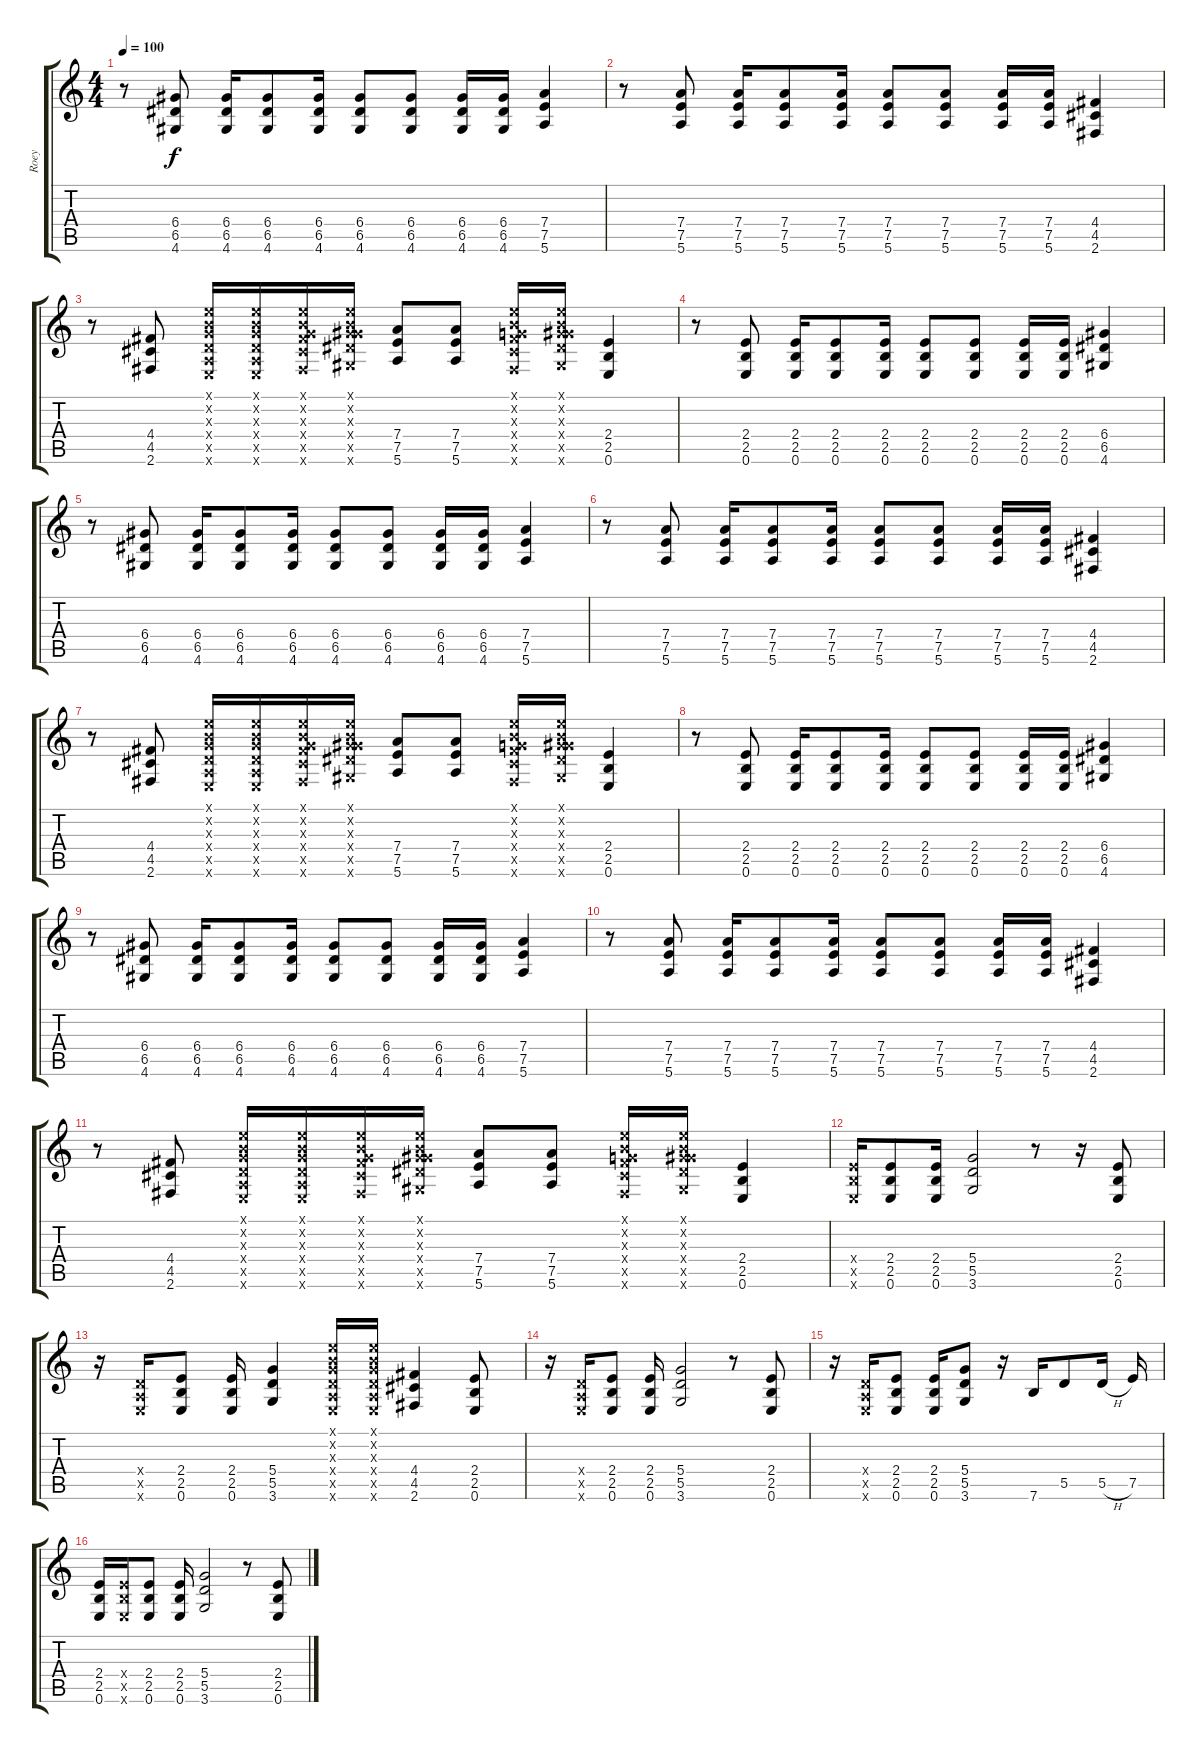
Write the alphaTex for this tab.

\track ("Roey" "Roey") {instrument overdrivenguitar}
\staff {score tabs}
\tuning (E4 B3 G3 D3 A2 E2) {hide}
\ts (4 4)
\tempo 100
\clef g2
\ks c
r.8{dy f} (6.4 6.5 4.6).8 (6.4 6.5 4.6).16 (6.4 6.5 4.6).8 (6.4 6.5 4.6).16 (6.4 6.5 4.6).8 (6.4 6.5 4.6).8 (6.4 6.5 4.6).16 (6.4 6.5 4.6).16 (7.4 7.5 5.6).4 |
r.8 (7.4 7.5 5.6).8 (7.4 7.5 5.6).16 (7.4 7.5 5.6).8 (7.4 7.5 5.6).16 (7.4 7.5 5.6).8 (7.4 7.5 5.6).8 (7.4 7.5 5.6).16 (7.4 7.5 5.6).16 (4.4 4.5 2.6).4 |
r.8 (4.4 4.5 2.6).8 (0.1{x} 0.2{x} 0.3{x} 0.4{x} 0.5{x} 0.6{x}).16 (0.1{x} 0.2{x} 0.3{x} 0.4{x} 0.5{x} 0.6{x}).16 (0.1{x} 0.2{x} 0.3{x} 4.4{x} 4.5{x} 2.6{x}).16 (0.1{x} 0.2{x} 0.3{x} 6.4{x} 6.5{x} 4.6{x}).16 (7.4 7.5 5.6).8 (7.4 7.5 5.6).8 (0.1{x} 0.2{x} 0.3{x} 4.4{x} 4.5{x} 2.6{x}).16 (0.1{x} 0.2{x} 0.3{x} 6.4{x} 6.5{x} 4.6{x}).16 (2.4 2.5 0.6).4 |
r.8 (2.4 2.5 0.6).8 (2.4 2.5 0.6).16 (2.4 2.5 0.6).8 (2.4 2.5 0.6).16 (2.4 2.5 0.6).8 (2.4 2.5 0.6).8 (2.4 2.5 0.6).16 (2.4 2.5 0.6).16 (6.4 6.5 4.6).4 |
r.8 (6.4 6.5 4.6).8 (6.4 6.5 4.6).16 (6.4 6.5 4.6).8 (6.4 6.5 4.6).16 (6.4 6.5 4.6).8 (6.4 6.5 4.6).8 (6.4 6.5 4.6).16 (6.4 6.5 4.6).16 (7.4 7.5 5.6).4 |
r.8 (7.4 7.5 5.6).8 (7.4 7.5 5.6).16 (7.4 7.5 5.6).8 (7.4 7.5 5.6).16 (7.4 7.5 5.6).8 (7.4 7.5 5.6).8 (7.4 7.5 5.6).16 (7.4 7.5 5.6).16 (4.4 4.5 2.6).4 |
r.8 (4.4 4.5 2.6).8 (0.1{x} 0.2{x} 0.3{x} 0.4{x} 0.5{x} 0.6{x}).16 (0.1{x} 0.2{x} 0.3{x} 0.4{x} 0.5{x} 0.6{x}).16 (0.1{x} 0.2{x} 0.3{x} 4.4{x} 4.5{x} 2.6{x}).16 (0.1{x} 0.2{x} 0.3{x} 6.4{x} 6.5{x} 4.6{x}).16 (7.4 7.5 5.6).8 (7.4 7.5 5.6).8 (0.1{x} 0.2{x} 0.3{x} 4.4{x} 4.5{x} 2.6{x}).16 (0.1{x} 0.2{x} 0.3{x} 6.4{x} 6.5{x} 4.6{x}).16 (2.4 2.5 0.6).4 |
r.8 (2.4 2.5 0.6).8 (2.4 2.5 0.6).16 (2.4 2.5 0.6).8 (2.4 2.5 0.6).16 (2.4 2.5 0.6).8 (2.4 2.5 0.6).8 (2.4 2.5 0.6).16 (2.4 2.5 0.6).16 (6.4 6.5 4.6).4 |
r.8 (6.4 6.5 4.6).8 (6.4 6.5 4.6).16 (6.4 6.5 4.6).8 (6.4 6.5 4.6).16 (6.4 6.5 4.6).8 (6.4 6.5 4.6).8 (6.4 6.5 4.6).16 (6.4 6.5 4.6).16 (7.4 7.5 5.6).4 |
r.8 (7.4 7.5 5.6).8 (7.4 7.5 5.6).16 (7.4 7.5 5.6).8 (7.4 7.5 5.6).16 (7.4 7.5 5.6).8 (7.4 7.5 5.6).8 (7.4 7.5 5.6).16 (7.4 7.5 5.6).16 (4.4 4.5 2.6).4 |
r.8 (4.4 4.5 2.6).8 (0.1{x} 0.2{x} 0.3{x} 0.4{x} 0.5{x} 0.6{x}).16 (0.1{x} 0.2{x} 0.3{x} 0.4{x} 0.5{x} 0.6{x}).16 (0.1{x} 0.2{x} 0.3{x} 4.4{x} 4.5{x} 2.6{x}).16 (0.1{x} 0.2{x} 0.3{x} 6.4{x} 6.5{x} 4.6{x}).16 (7.4 7.5 5.6).8 (7.4 7.5 5.6).8 (0.1{x} 0.2{x} 0.3{x} 4.4{x} 4.5{x} 2.6{x}).16 (0.1{x} 0.2{x} 0.3{x} 6.4{x} 6.5{x} 4.6{x}).16 (2.4 2.5 0.6).4 |
(2.4{x} 2.5{x} 0.6{x}).16 (2.4 2.5 0.6).8 (2.4 2.5 0.6).16 (5.4 5.5 3.6).2 r.8 r.16 (2.4 2.5 0.6).8 |
r.16 (0.4{x} 0.5{x} 0.6{x}).16 (2.4 2.5 0.6).8 (2.4 2.5 0.6).16 (5.4 5.5 3.6).4 (0.1{x} 0.2{x} 0.3{x} 0.4{x} 0.5{x} 0.6{x}).16 (0.1{x} 0.2{x} 0.3{x} 0.4{x} 0.5{x} 0.6{x}).16 (4.4 4.5 2.6).4 (2.4 2.5 0.6).8 |
r.16 (0.4{x} 0.5{x} 0.6{x}).16 (2.4 2.5 0.6).8 (2.4 2.5 0.6).16 (5.4 5.5 3.6).2 r.8 (2.4 2.5 0.6).8 |
r.16 (0.4{x} 0.5{x} 0.6{x}).16 (2.4 2.5 0.6).8 (2.4 2.5 0.6).16 (5.4 5.5 3.6).8 r.16 7.6.16 5.5.8 5.5{h}.16 7.5.16 |
(2.4 2.5 0.6).16 (2.4{x} 2.5{x} 0.6{x}).16 (2.4 2.5 0.6).8 (2.4 2.5 0.6).16 (5.4 5.5 3.6).2 r.8 (2.4 2.5 0.6).8
